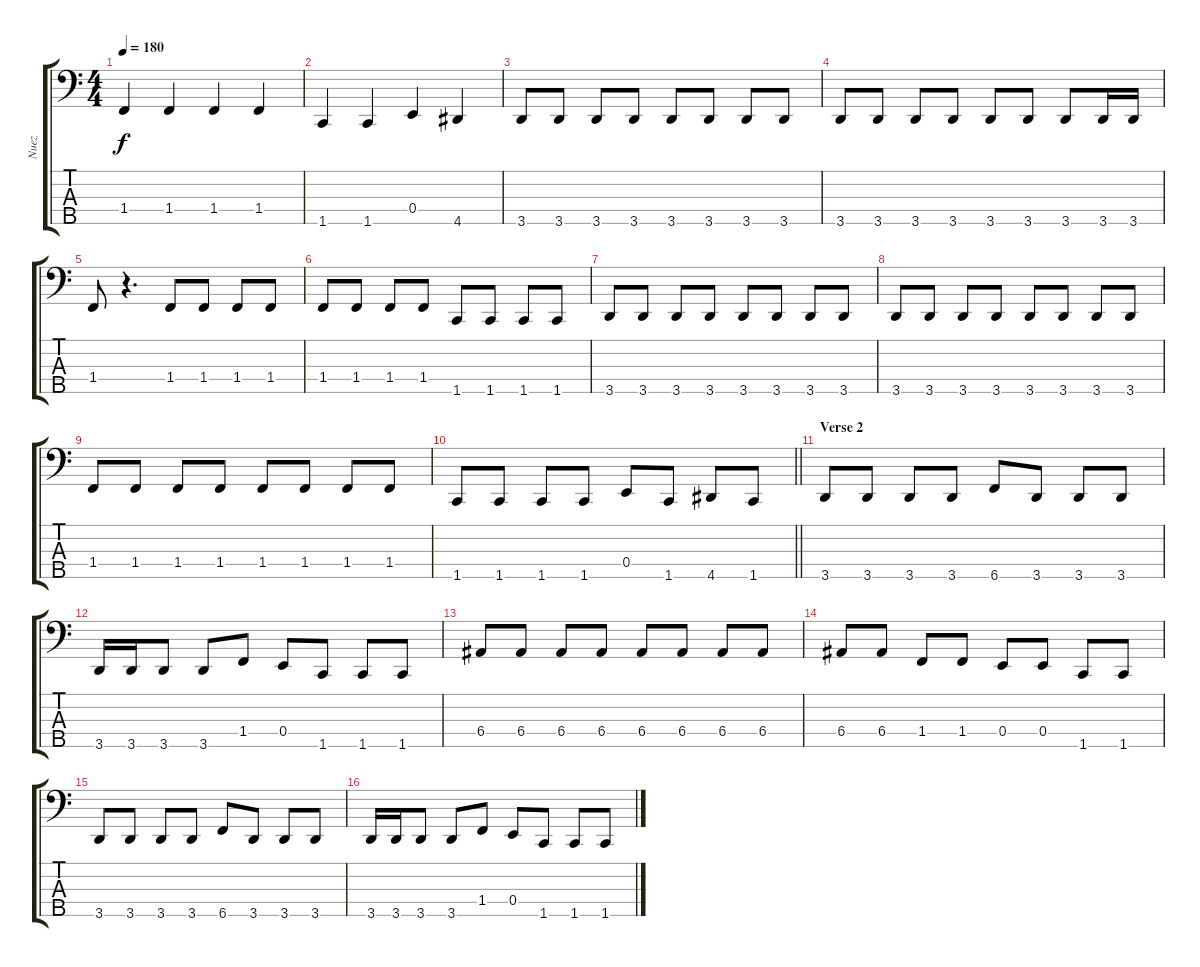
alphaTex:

\track ("Nuez" "Nuez") {instrument slapbass2}
\staff {score tabs}
\tuning (G2 D2 A1 E1 B0) {hide}
\ts (4 4)
\tempo 180
\clef f4
\ks c
1.4.4{dy f} 1.4.4 1.4.4 1.4.4 |
1.5.4 1.5.4 0.4.4 4.5.4 |
3.5.8 3.5.8 3.5.8 3.5.8 3.5.8 3.5.8 3.5.8 3.5.8 |
3.5.8 3.5.8 3.5.8 3.5.8 3.5.8 3.5.8 3.5.8 3.5.16 3.5.16 |
1.4.8 r.4{d} 1.4.8 1.4.8 1.4.8 1.4.8 |
1.4.8 1.4.8 1.4.8 1.4.8 1.5.8 1.5.8 1.5.8 1.5.8 |
3.5.8 3.5.8 3.5.8 3.5.8 3.5.8 3.5.8 3.5.8 3.5.8 |
3.5.8 3.5.8 3.5.8 3.5.8 3.5.8 3.5.8 3.5.8 3.5.8 |
1.4.8 1.4.8 1.4.8 1.4.8 1.4.8 1.4.8 1.4.8 1.4.8 |
\barLineRight lightlight
1.5.8 1.5.8 1.5.8 1.5.8 0.4.8 1.5.8 4.5.8 1.5.8 |
\section ("" "Verse 2")
3.5.8 3.5.8 3.5.8 3.5.8 6.5.8 3.5.8 3.5.8 3.5.8 |
3.5.16 3.5.16 3.5.8 3.5.8 1.4.8 0.4.8 1.5.8 1.5.8 1.5.8 |
6.4.8 6.4.8 6.4.8 6.4.8 6.4.8 6.4.8 6.4.8 6.4.8 |
6.4.8 6.4.8 1.4.8 1.4.8 0.4.8 0.4.8 1.5.8 1.5.8 |
3.5.8 3.5.8 3.5.8 3.5.8 6.5.8 3.5.8 3.5.8 3.5.8 |
3.5.16 3.5.16 3.5.8 3.5.8 1.4.8 0.4.8 1.5.8 1.5.8 1.5.8
